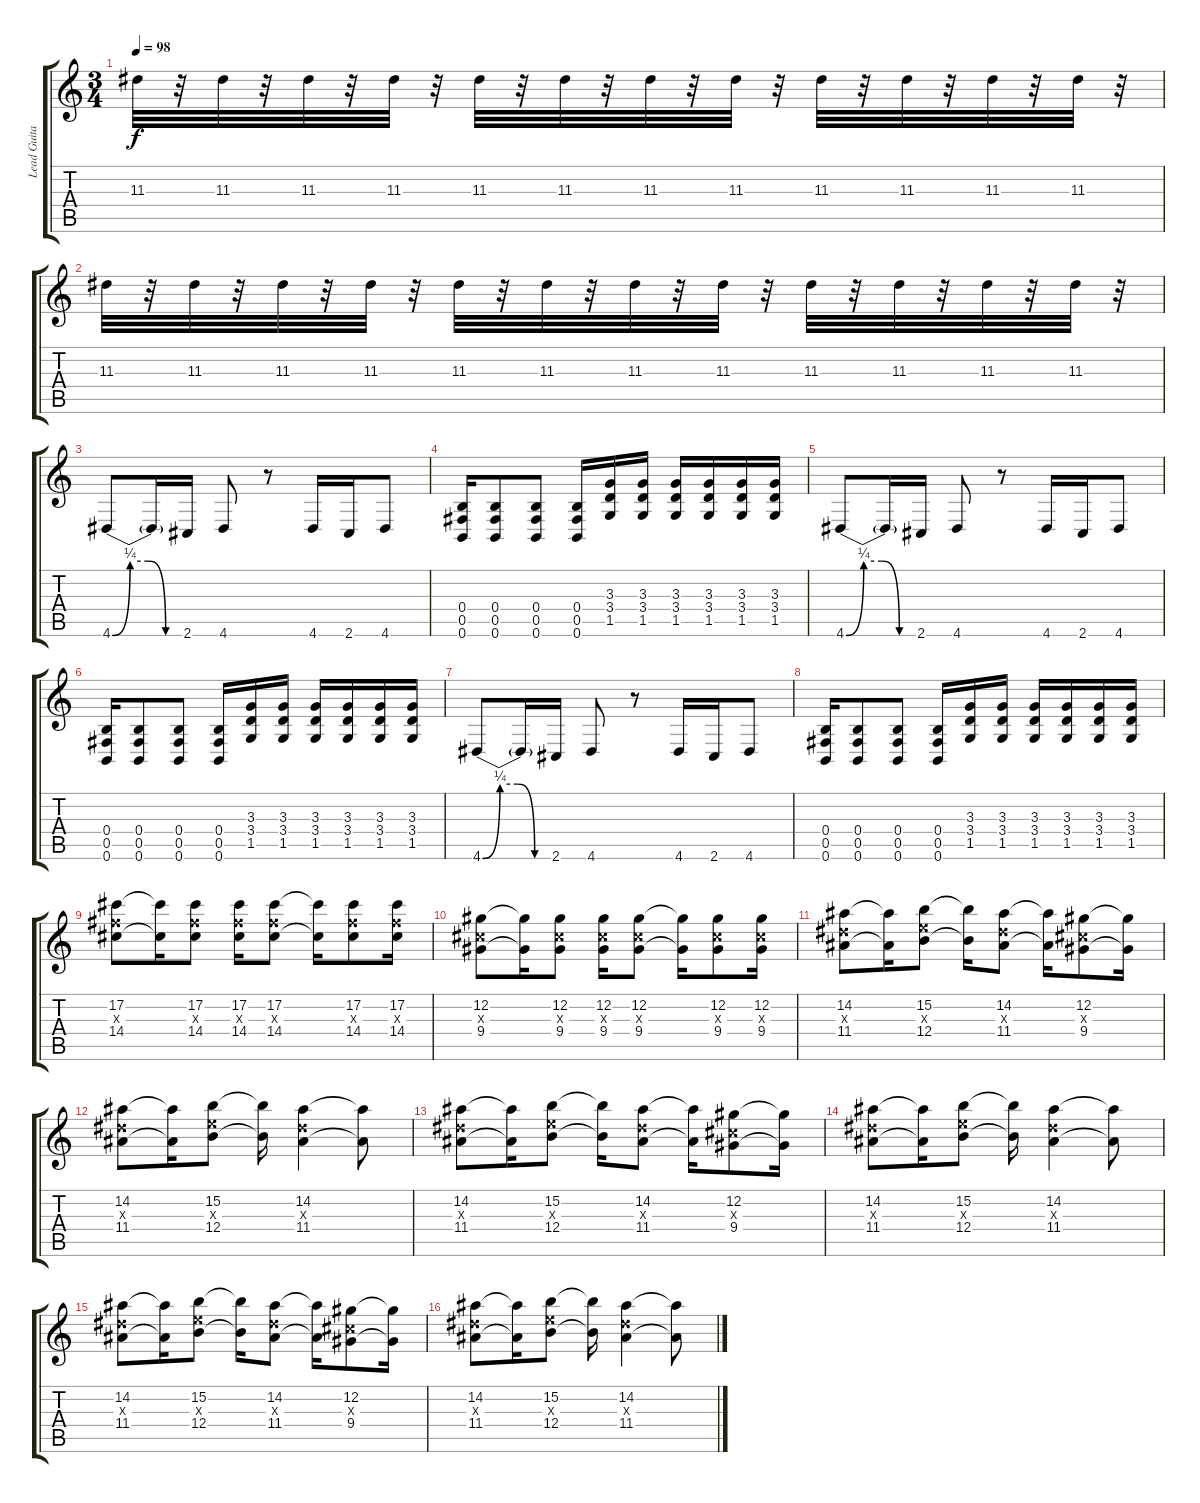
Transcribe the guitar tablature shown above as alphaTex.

\track ("Lead Guitar" "Lead Guita") {instrument distortionguitar}
\staff {score tabs}
\tuning (Db4 Ab3 E3 B2 Gb2 B1) {hide}
\ts (3 4)
\tempo 98
\clef g2
\ks c
11.3.32{dy f volume 4 instrument overdrivenguitar} r.32 11.3.32 r.32 11.3.32 r.32 11.3.32 r.32 11.3.32 r.32 11.3.32 r.32 11.3.32 r.32 11.3.32 r.32 11.3.32 r.32 11.3.32 r.32 11.3.32 r.32 11.3.32 r.32 |
11.3.32 r.32 11.3.32 r.32 11.3.32 r.32 11.3.32 r.32 11.3.32 r.32 11.3.32 r.32 11.3.32 r.32 11.3.32 r.32 11.3.32 r.32 11.3.32 r.32 11.3.32 r.32 11.3.32 r.32 |
4.6{be (custom 0 0 15 1 30 1 45 0 60 0)}.8{volume 7 instrument distortionguitar} 4.6{t}.16 2.6.16 4.6.8 r.8 4.6.16 2.6.16 4.6.8 |
(0.4 0.5 0.6).16 (0.4 0.5 0.6).8 (0.4 0.5 0.6).8 (0.4 0.5 0.6).16 (3.3 3.4 1.5).16 (3.3 3.4 1.5).16 (3.3 3.4 1.5).16 (3.3 3.4 1.5).16 (3.3 3.4 1.5).16 (3.3 3.4 1.5).16 |
4.6{be (custom 0 0 15 1 30 1 45 0 60 0)}.8 4.6{t}.16 2.6.16 4.6.8 r.8 4.6.16 2.6.16 4.6.8 |
(0.4 0.5 0.6).16 (0.4 0.5 0.6).8 (0.4 0.5 0.6).8 (0.4 0.5 0.6).16 (3.3 3.4 1.5).16 (3.3 3.4 1.5).16 (3.3 3.4 1.5).16 (3.3 3.4 1.5).16 (3.3 3.4 1.5).16 (3.3 3.4 1.5).16 |
4.6{be (custom 0 0 15 1 30 1 45 0 60 0)}.8 4.6{t}.16 2.6.16 4.6.8 r.8 4.6.16 2.6.16 4.6.8 |
(0.4 0.5 0.6).16 (0.4 0.5 0.6).8 (0.4 0.5 0.6).8 (0.4 0.5 0.6).16 (3.3 3.4 1.5).16 (3.3 3.4 1.5).16 (3.3 3.4 1.5).16 (3.3 3.4 1.5).16 (3.3 3.4 1.5).16 (3.3 3.4 1.5).16 |
(17.2 14.3{x} 14.4).8 (17.2{t} 14.4{t}).16 (17.2 14.3{x} 14.4).8 (17.2 14.3{x} 14.4).16 (17.2 14.3{x} 14.4).8 (17.2{t} 14.4{t}).16 (17.2 14.3{x} 14.4).8 (17.2 14.3{x} 14.4).16 |
(12.2 9.3{x} 9.4).8 (12.2{t} 9.4{t}).16 (12.2 9.3{x} 9.4).8 (12.2 9.3{x} 9.4).16 (12.2 9.3{x} 9.4).8 (12.2{t} 9.4{t}).16 (12.2 9.3{x} 9.4).8 (12.2 9.3{x} 9.4).16 |
(14.2 11.3{x} 11.4).8 (14.2{t} 11.4{t}).16 (15.2 12.3{x} 12.4).8 (15.2{t} 12.4{t}).16 (14.2 11.3{x} 11.4).8 (14.2{t} 11.4{t}).16 (12.2 9.3{x} 9.4).8 (12.2{t} 9.4{t}).16 |
(14.2 11.3{x} 11.4).8 (14.2{t} 11.4{t}).16 (15.2 12.3{x} 12.4).8 (15.2{t} 12.4{t}).16 (14.2 11.3{x} 11.4).4 (14.2{t} 11.4{t}).8 |
(14.2 11.3{x} 11.4).8 (14.2{t} 11.4{t}).16 (15.2 12.3{x} 12.4).8 (15.2{t} 12.4{t}).16 (14.2 11.3{x} 11.4).8 (14.2{t} 11.4{t}).16 (12.2 9.3{x} 9.4).8 (12.2{t} 9.4{t}).16 |
(14.2 11.3{x} 11.4).8 (14.2{t} 11.4{t}).16 (15.2 12.3{x} 12.4).8 (15.2{t} 12.4{t}).16 (14.2 11.3{x} 11.4).4 (14.2{t} 11.4{t}).8 |
(14.2 11.3{x} 11.4).8 (14.2{t} 11.4{t}).16 (15.2 12.3{x} 12.4).8 (15.2{t} 12.4{t}).16 (14.2 11.3{x} 11.4).8 (14.2{t} 11.4{t}).16 (12.2 9.3{x} 9.4).8 (12.2{t} 9.4{t}).16 |
(14.2 11.3{x} 11.4).8 (14.2{t} 11.4{t}).16 (15.2 12.3{x} 12.4).8 (15.2{t} 12.4{t}).16 (14.2 11.3{x} 11.4).4 (14.2{t} 11.4{t}).8
